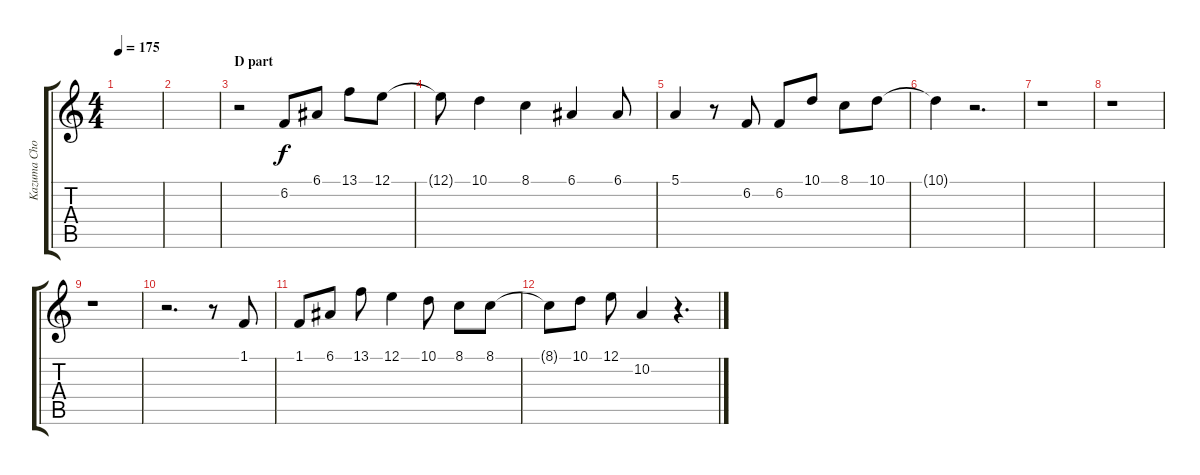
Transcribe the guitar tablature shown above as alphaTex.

\track ("Kazuma Chorus" "Kazuma Cho") {instrument lead6voice}
\staff {score tabs}
\tuning (E4 B3 G3 D3 A2 E2) {hide}
\ts (4 4)
\tempo 175
\clef g2
\ks c
|
|
\section ("" "D part")
r.2 6.2.8 6.1.8 13.1.8 12.1.8 |
12.1{t}.8 10.1.4 8.1.4 6.1.4 6.1.8 |
5.1.4 r.8 6.2.8 6.2.8 10.1.8 8.1.8 10.1.8 |
10.1{t}.4 r.2{d} |
r.1 |
r.1 |
r.1 |
r.2{d} r.8 1.1.8 |
1.1.8 6.1.8 13.1.8 12.1.4 10.1.8 8.1.8 8.1.8 |
8.1{t}.8 10.1.8 12.1.8 10.2.4 r.4{d}
